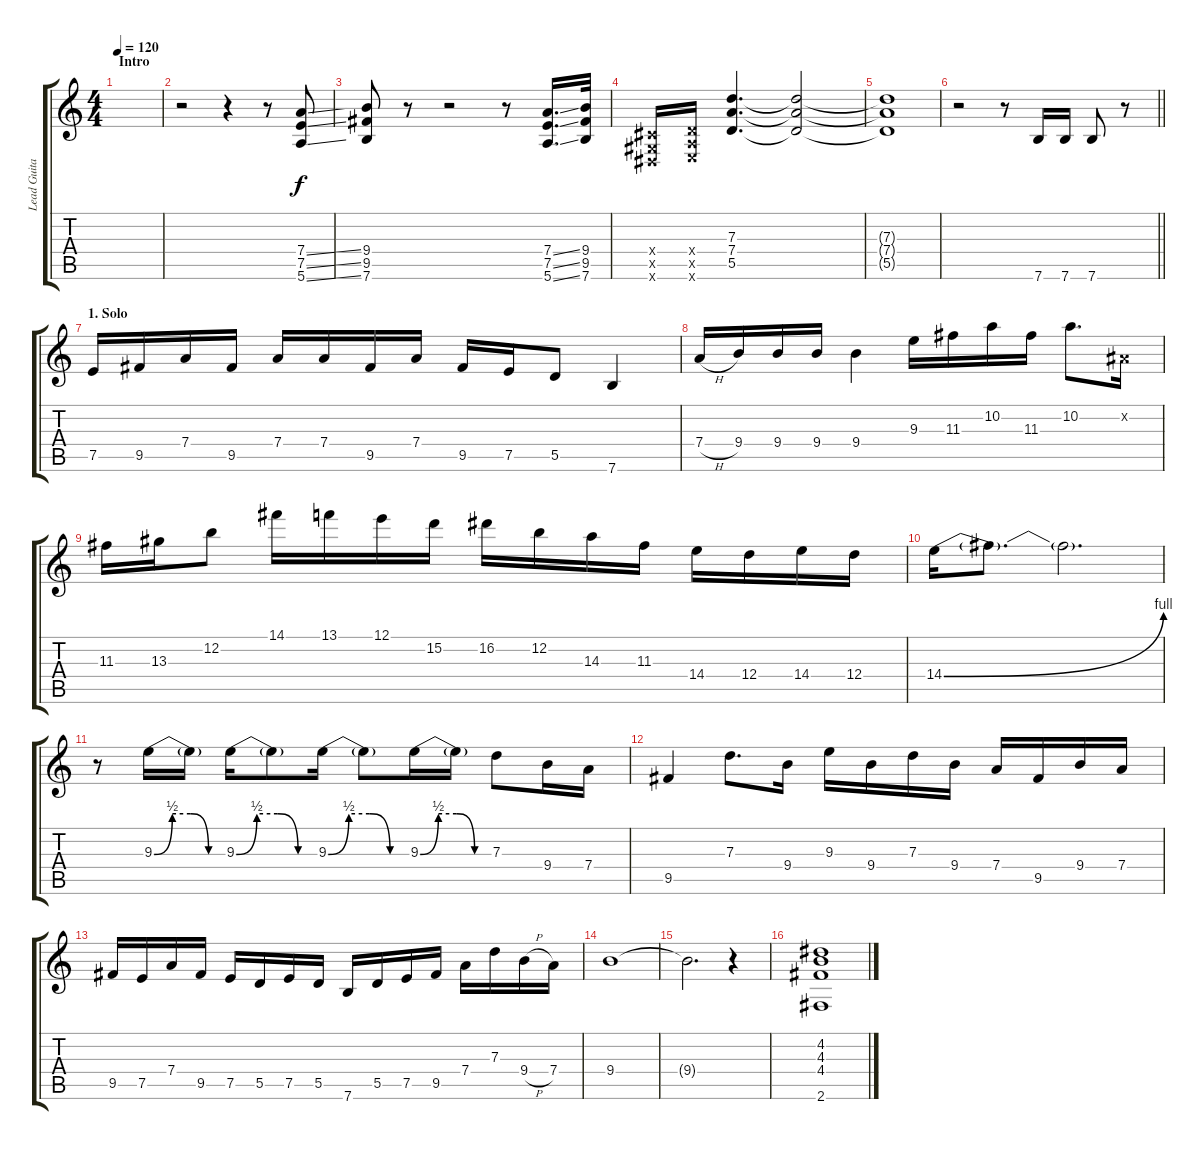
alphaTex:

\track ("Lead Guitar" "Lead Guita") {instrument distortionguitar}
\staff {score tabs}
\tuning (E4 B3 G3 D3 A2 E2) {hide}
\ts (4 4)
\section ("" "Intro")
\tempo 120
\clef g2
\ks c
|
r.2 r.4 r.8 (7.4{ss} 7.5{ss} 5.6{ss}).8 |
(9.4 9.5 7.6).8 r.8 r.2 r.8 (7.4{ss} 7.5{ss} 5.6{ss}).16{d} (9.4 9.5 7.6).32 |
(-1.4{x} -1.5{x} -1.6{x}).16 (0.4{x} 0.5{x} 0.6{x}).16 (7.3 7.4 5.5).4{d} (7.3{t} 7.4{t} 5.5{t}).2 |
(7.3{t} 7.4{t} 5.5{t}).1 |
\barLineRight lightlight
r.2 r.8 7.6.16 7.6.16 7.6.8 r.8 |
\section ("" "1. Solo")
7.5.16 9.5.16 7.4.16 9.5.16 7.4.16 7.4.16 9.5.16 7.4.16 9.5.16 7.5.16 5.5.8 7.6.4 |
7.4{h}.16 9.4.16 9.4.16 9.4.16 9.4.4 9.3.16 11.3.16 10.2.16 11.3.16 10.2.8{d} -1.2{x}.16 |
11.3.16 13.3.16 12.2.8 14.1.16 13.1.16 12.1.16 15.2.16 16.2.16 12.2.16 14.3.16 11.3.16 14.4.16 12.4.16 14.4.16 12.4.16 |
14.4{be (bend 0 0 60 4)}.16 14.4{t}.8{d} 14.4{t}.2{d} |
r.8 9.3{be (custom 0 0 15 2 30 2 45 0 60 0)}.16 9.3{t}.16 9.3{be (custom 0 0 15 2 30 2 45 0 60 0)}.16 9.3{t}.8 9.3{be (custom 0 0 15 2 30 2 45 0 60 0)}.16 9.3{t}.8 9.3{be (custom 0 0 15 2 30 2 45 0 60 0)}.16 9.3{t}.16 7.3.8 9.4.16 7.4.16 |
9.5.4 7.3.8{d} 9.4.16 9.3.16 9.4.16 7.3.16 9.4.16 7.4.16 9.5.16 9.4.16 7.4.16 |
9.5.16 7.5.16 7.4.16 9.5.16 7.5.16 5.5.16 7.5.16 5.5.16 7.6.16 5.5.16 7.5.16 9.5.16 7.4.16 7.3.16 9.4{h}.16 7.4.16 |
9.4.1 |
9.4{t}.2{d} r.4 |
(4.2 4.3 4.4 2.6).1
